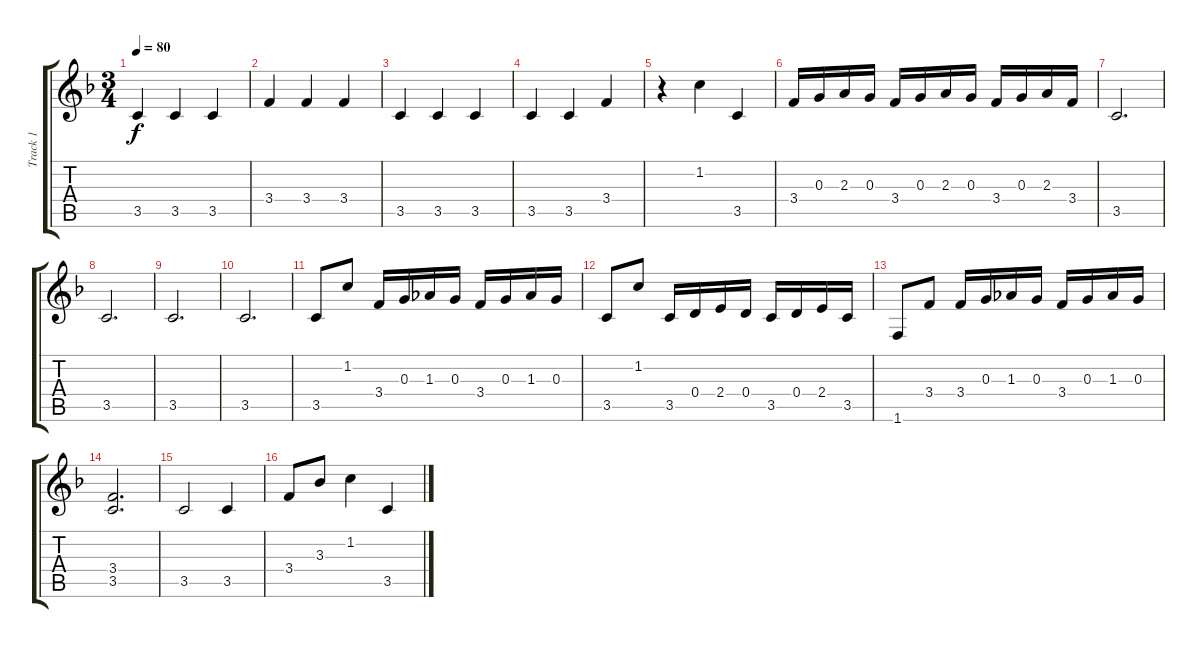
\track ("Track 1" "Track 1") {instrument acousticguitarsteel}
\staff {score tabs}
\tuning (E4 B3 G3 D3 A2 E2) {hide}
\ts (3 4)
\tempo 80
\clef g2
\ks f
3.5.4{dy f} 3.5.4 3.5.4 |
3.4.4 3.4.4 3.4.4 |
3.5.4 3.5.4 3.5.4 |
3.5.4 3.5.4 3.4.4 |
r.4 1.2.4 3.5.4 |
3.4.16 0.3.16 2.3.16 0.3.16 3.4.16 0.3.16 2.3.16 0.3.16 3.4.16 0.3.16 2.3.16 3.4.16 |
3.5.2{d} |
3.5.2{d} |
3.5.2{d} |
3.5.2{d} |
3.5.8 1.2.8 3.4.16 0.3.16 1.3.16 0.3.16 3.4.16 0.3.16 1.3.16 0.3.16 |
3.5.8 1.2.8 3.5.16 0.4.16 2.4.16 0.4.16 3.5.16 0.4.16 2.4.16 3.5.16 |
1.6.8 3.4.8 3.4.16 0.3.16 1.3.16 0.3.16 3.4.16 0.3.16 1.3.16 0.3.16 |
(3.4 3.5).2{d} |
3.5.2 3.5.4 |
3.4.8 3.3.8 1.2.4 3.5.4
